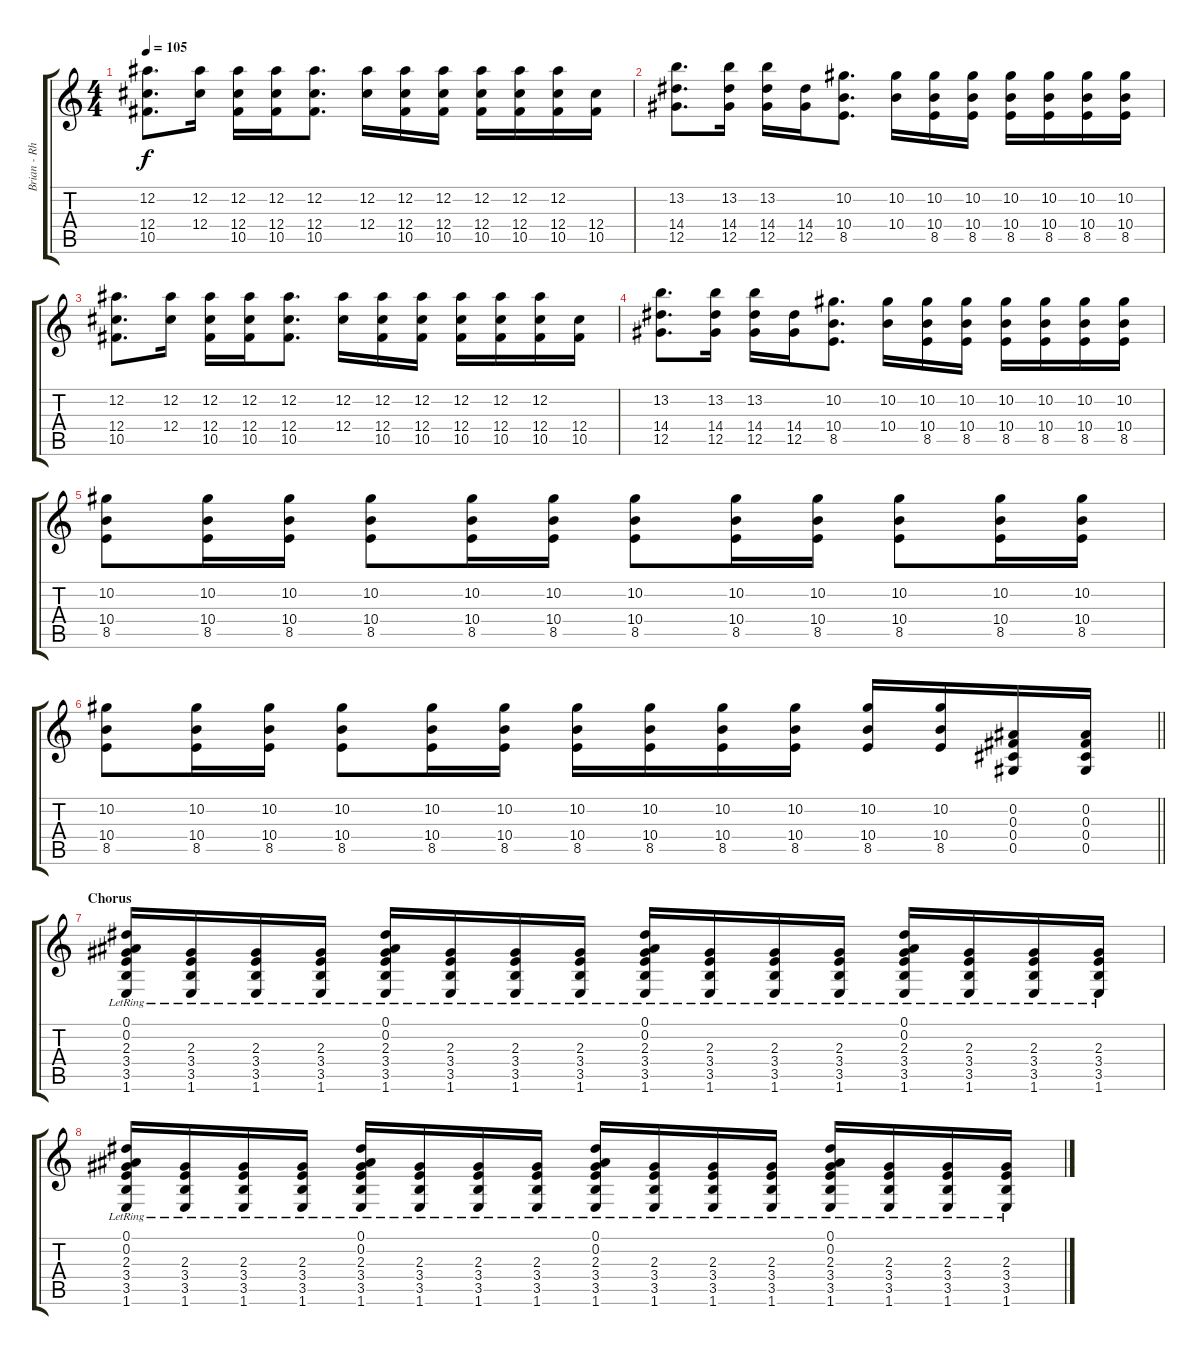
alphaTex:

\track ("Brian - Rhythm Guitar" "Brian - Rh") {instrument acousticguitarsteel}
\staff {score tabs}
\tuning (Eb4 Bb3 Gb3 Db3 Ab2 Eb2) {hide}
\ts (4 4)
\tempo 105
\clef g2
\ks c
(12.2 12.4 10.5).8{d dy f} (12.2 12.4).16 (12.2 12.4 10.5).16 (12.2 12.4 10.5).16 (12.2 12.4 10.5).8{d} (12.2 12.4).16 (12.2 12.4 10.5).16 (12.2 12.4 10.5).16 (12.2 12.4 10.5).16 (12.2 12.4 10.5).16 (12.2 12.4 10.5).16 (12.4 10.5).16 |
(13.2 14.4 12.5).8{d} (13.2 14.4 12.5).16 (13.2 14.4 12.5).16 (14.4 12.5).16 (10.2 10.4 8.5).8{d} (10.2 10.4).16 (10.2 10.4 8.5).16 (10.2 10.4 8.5).16 (10.2 10.4 8.5).16 (10.2 10.4 8.5).16 (10.2 10.4 8.5).16 (10.2 10.4 8.5).16 |
(12.2 12.4 10.5).8{d} (12.2 12.4).16 (12.2 12.4 10.5).16 (12.2 12.4 10.5).16 (12.2 12.4 10.5).8{d} (12.2 12.4).16 (12.2 12.4 10.5).16 (12.2 12.4 10.5).16 (12.2 12.4 10.5).16 (12.2 12.4 10.5).16 (12.2 12.4 10.5).16 (12.4 10.5).16 |
(13.2 14.4 12.5).8{d} (13.2 14.4 12.5).16 (13.2 14.4 12.5).16 (14.4 12.5).16 (10.2 10.4 8.5).8{d} (10.2 10.4).16 (10.2 10.4 8.5).16 (10.2 10.4 8.5).16 (10.2 10.4 8.5).16 (10.2 10.4 8.5).16 (10.2 10.4 8.5).16 (10.2 10.4 8.5).16 |
(10.2 10.4 8.5).8 (10.2 10.4 8.5).16 (10.2 10.4 8.5).16 (10.2 10.4 8.5).8 (10.2 10.4 8.5).16 (10.2 10.4 8.5).16 (10.2 10.4 8.5).8 (10.2 10.4 8.5).16 (10.2 10.4 8.5).16 (10.2 10.4 8.5).8 (10.2 10.4 8.5).16 (10.2 10.4 8.5).16 |
\barLineRight lightlight
(10.2 10.4 8.5).8 (10.2 10.4 8.5).16 (10.2 10.4 8.5).16 (10.2 10.4 8.5).8 (10.2 10.4 8.5).16 (10.2 10.4 8.5).16 (10.2 10.4 8.5).16 (10.2 10.4 8.5).16 (10.2 10.4 8.5).16 (10.2 10.4 8.5).16 (10.2 10.4 8.5).16 (10.2 10.4 8.5).16 (0.2 0.3 0.4 0.5).16 (0.2 0.3 0.4 0.5).16 |
\section ("" "Chorus")
(0.1{lr} 0.2{lr} 2.3{lr} 3.4{lr} 3.5{lr} 1.6{lr}).16 (2.3{lr} 3.4{lr} 3.5{lr} 1.6{lr}).16 (2.3{lr} 3.4{lr} 3.5{lr} 1.6{lr}).16 (2.3{lr} 3.4{lr} 3.5{lr} 1.6{lr}).16 (0.1{lr} 0.2{lr} 2.3{lr} 3.4{lr} 3.5{lr} 1.6{lr}).16 (2.3{lr} 3.4{lr} 3.5{lr} 1.6{lr}).16 (2.3{lr} 3.4{lr} 3.5{lr} 1.6{lr}).16 (2.3{lr} 3.4{lr} 3.5{lr} 1.6{lr}).16 (0.1{lr} 0.2{lr} 2.3{lr} 3.4{lr} 3.5{lr} 1.6{lr}).16 (2.3{lr} 3.4{lr} 3.5{lr} 1.6{lr}).16 (2.3{lr} 3.4{lr} 3.5{lr} 1.6{lr}).16 (2.3{lr} 3.4{lr} 3.5{lr} 1.6{lr}).16 (0.1{lr} 0.2{lr} 2.3{lr} 3.4{lr} 3.5{lr} 1.6{lr}).16 (2.3{lr} 3.4{lr} 3.5{lr} 1.6{lr}).16 (2.3{lr} 3.4{lr} 3.5{lr} 1.6{lr}).16 (2.3{lr} 3.4{lr} 3.5{lr} 1.6{lr}).16 |
(0.1{lr} 0.2{lr} 2.3{lr} 3.4{lr} 3.5{lr} 1.6{lr}).16 (2.3{lr} 3.4{lr} 3.5{lr} 1.6{lr}).16 (2.3{lr} 3.4{lr} 3.5{lr} 1.6{lr}).16 (2.3{lr} 3.4{lr} 3.5{lr} 1.6{lr}).16 (0.1{lr} 0.2{lr} 2.3{lr} 3.4{lr} 3.5{lr} 1.6{lr}).16 (2.3{lr} 3.4{lr} 3.5{lr} 1.6{lr}).16 (2.3{lr} 3.4{lr} 3.5{lr} 1.6{lr}).16 (2.3{lr} 3.4{lr} 3.5{lr} 1.6{lr}).16 (0.1{lr} 0.2{lr} 2.3{lr} 3.4{lr} 3.5{lr} 1.6{lr}).16 (2.3{lr} 3.4{lr} 3.5{lr} 1.6{lr}).16 (2.3{lr} 3.4{lr} 3.5{lr} 1.6{lr}).16 (2.3{lr} 3.4{lr} 3.5{lr} 1.6{lr}).16 (0.1{lr} 0.2{lr} 2.3{lr} 3.4{lr} 3.5{lr} 1.6{lr}).16 (2.3{lr} 3.4{lr} 3.5{lr} 1.6{lr}).16 (2.3{lr} 3.4{lr} 3.5{lr} 1.6{lr}).16 (2.3{lr} 3.4{lr} 3.5{lr} 1.6{lr}).16
